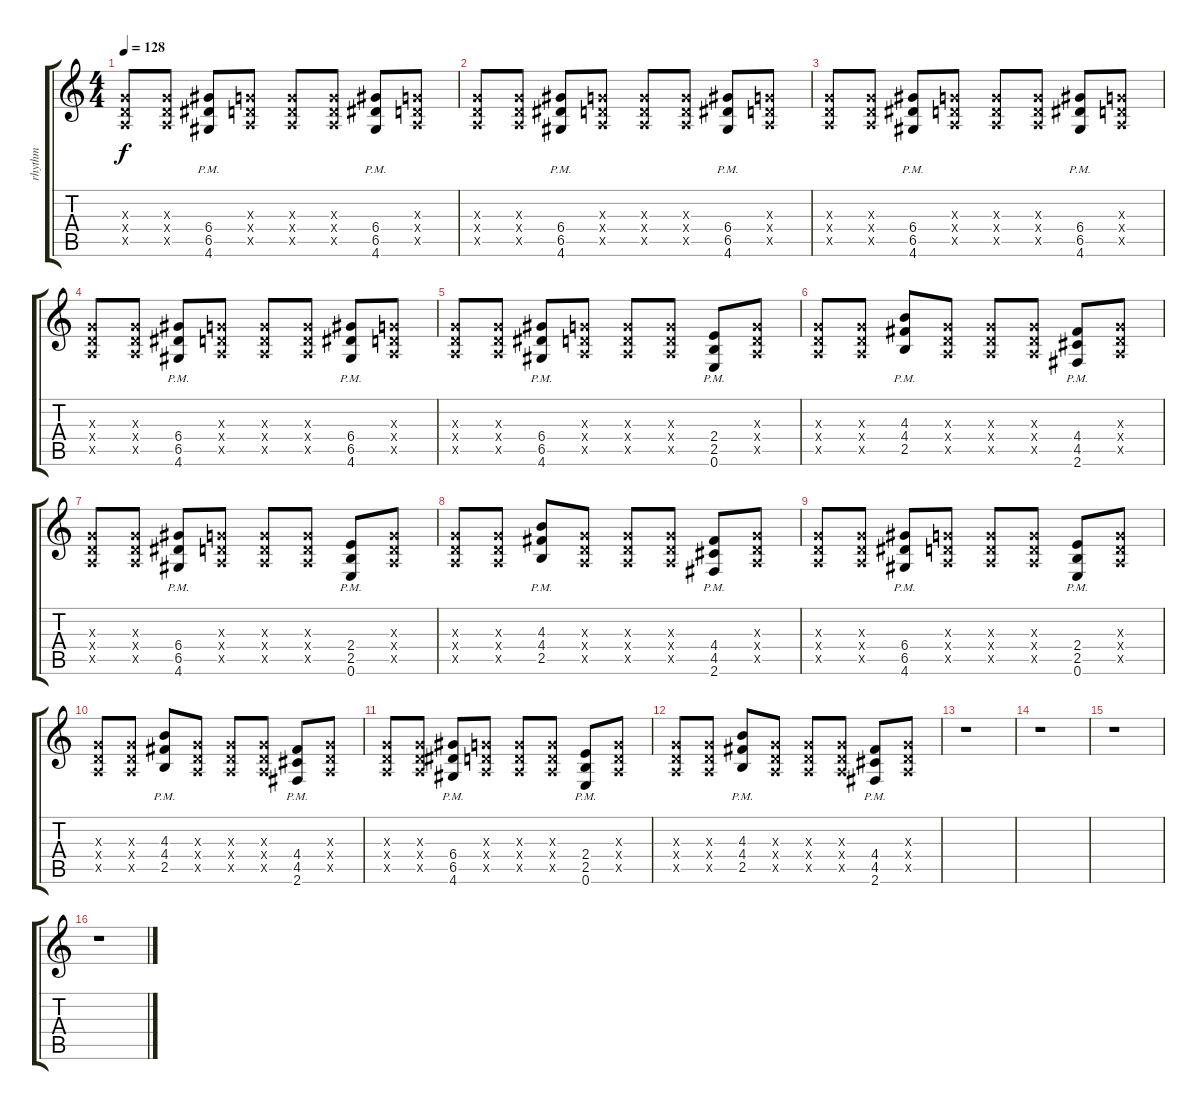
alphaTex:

\track ("rhythm" "rhythm") {instrument overdrivenguitar}
\staff {score tabs}
\tuning (E4 B3 G3 D3 A2 E2) {hide}
\ts (4 4)
\tempo 128
\clef g2
\ks c
(0.3{x} 0.4{x} 0.5{x}).8{dy f} (0.3{x} 0.4{x} 0.5{x}).8 (6.4{pm} 6.5{pm} 4.6{pm}).8 (0.3{x} 0.4{x} 0.5{x}).8 (0.3{x} 0.4{x} 0.5{x}).8 (0.3{x} 0.4{x} 0.5{x}).8 (6.4{pm} 6.5{pm} 4.6{pm}).8 (0.3{x} 0.4{x} 0.5{x}).8 |
(0.3{x} 0.4{x} 0.5{x}).8 (0.3{x} 0.4{x} 0.5{x}).8 (6.4{pm} 6.5{pm} 4.6{pm}).8 (0.3{x} 0.4{x} 0.5{x}).8 (0.3{x} 0.4{x} 0.5{x}).8 (0.3{x} 0.4{x} 0.5{x}).8 (6.4{pm} 6.5{pm} 4.6{pm}).8 (0.3{x} 0.4{x} 0.5{x}).8 |
(0.3{x} 0.4{x} 0.5{x}).8 (0.3{x} 0.4{x} 0.5{x}).8 (6.4{pm} 6.5{pm} 4.6{pm}).8 (0.3{x} 0.4{x} 0.5{x}).8 (0.3{x} 0.4{x} 0.5{x}).8 (0.3{x} 0.4{x} 0.5{x}).8 (6.4{pm} 6.5{pm} 4.6{pm}).8 (0.3{x} 0.4{x} 0.5{x}).8 |
(0.3{x} 0.4{x} 0.5{x}).8 (0.3{x} 0.4{x} 0.5{x}).8 (6.4{pm} 6.5{pm} 4.6{pm}).8 (0.3{x} 0.4{x} 0.5{x}).8 (0.3{x} 0.4{x} 0.5{x}).8 (0.3{x} 0.4{x} 0.5{x}).8 (6.4{pm} 6.5{pm} 4.6{pm}).8 (0.3{x} 0.4{x} 0.5{x}).8 |
(0.3{x} 0.4{x} 0.5{x}).8 (0.3{x} 0.4{x} 0.5{x}).8 (6.4{pm} 6.5{pm} 4.6{pm}).8 (0.3{x} 0.4{x} 0.5{x}).8 (0.3{x} 0.4{x} 0.5{x}).8 (0.3{x} 0.4{x} 0.5{x}).8 (2.4{pm} 2.5{pm} 0.6{pm}).8 (0.3{x} 0.4{x} 0.5{x}).8 |
(0.3{x} 0.4{x} 0.5{x}).8 (0.3{x} 0.4{x} 0.5{x}).8 (4.3{pm} 4.4{pm} 2.5{pm}).8 (0.3{x} 0.4{x} 0.5{x}).8 (0.3{x} 0.4{x} 0.5{x}).8 (0.3{x} 0.4{x} 0.5{x}).8 (4.4{pm} 4.5{pm} 2.6{pm}).8 (0.3{x} 0.4{x} 0.5{x}).8 |
(0.3{x} 0.4{x} 0.5{x}).8 (0.3{x} 0.4{x} 0.5{x}).8 (6.4{pm} 6.5{pm} 4.6{pm}).8 (0.3{x} 0.4{x} 0.5{x}).8 (0.3{x} 0.4{x} 0.5{x}).8 (0.3{x} 0.4{x} 0.5{x}).8 (2.4{pm} 2.5{pm} 0.6{pm}).8 (0.3{x} 0.4{x} 0.5{x}).8 |
(0.3{x} 0.4{x} 0.5{x}).8 (0.3{x} 0.4{x} 0.5{x}).8 (4.3{pm} 4.4{pm} 2.5{pm}).8 (0.3{x} 0.4{x} 0.5{x}).8 (0.3{x} 0.4{x} 0.5{x}).8 (0.3{x} 0.4{x} 0.5{x}).8 (4.4{pm} 4.5{pm} 2.6{pm}).8 (0.3{x} 0.4{x} 0.5{x}).8 |
(0.3{x} 0.4{x} 0.5{x}).8 (0.3{x} 0.4{x} 0.5{x}).8 (6.4{pm} 6.5{pm} 4.6{pm}).8 (0.3{x} 0.4{x} 0.5{x}).8 (0.3{x} 0.4{x} 0.5{x}).8 (0.3{x} 0.4{x} 0.5{x}).8 (2.4{pm} 2.5{pm} 0.6{pm}).8 (0.3{x} 0.4{x} 0.5{x}).8 |
(0.3{x} 0.4{x} 0.5{x}).8 (0.3{x} 0.4{x} 0.5{x}).8 (4.3{pm} 4.4{pm} 2.5{pm}).8 (0.3{x} 0.4{x} 0.5{x}).8 (0.3{x} 0.4{x} 0.5{x}).8 (0.3{x} 0.4{x} 0.5{x}).8 (4.4{pm} 4.5{pm} 2.6{pm}).8 (0.3{x} 0.4{x} 0.5{x}).8 |
(0.3{x} 0.4{x} 0.5{x}).8 (0.3{x} 0.4{x} 0.5{x}).8 (6.4{pm} 6.5{pm} 4.6{pm}).8 (0.3{x} 0.4{x} 0.5{x}).8 (0.3{x} 0.4{x} 0.5{x}).8 (0.3{x} 0.4{x} 0.5{x}).8 (2.4{pm} 2.5{pm} 0.6{pm}).8 (0.3{x} 0.4{x} 0.5{x}).8 |
(0.3{x} 0.4{x} 0.5{x}).8 (0.3{x} 0.4{x} 0.5{x}).8 (4.3{pm} 4.4{pm} 2.5{pm}).8 (0.3{x} 0.4{x} 0.5{x}).8 (0.3{x} 0.4{x} 0.5{x}).8 (0.3{x} 0.4{x} 0.5{x}).8 (4.4{pm} 4.5{pm} 2.6{pm}).8 (0.3{x} 0.4{x} 0.5{x}).8 |
r.1 |
r.1 |
r.1 |
r.1
